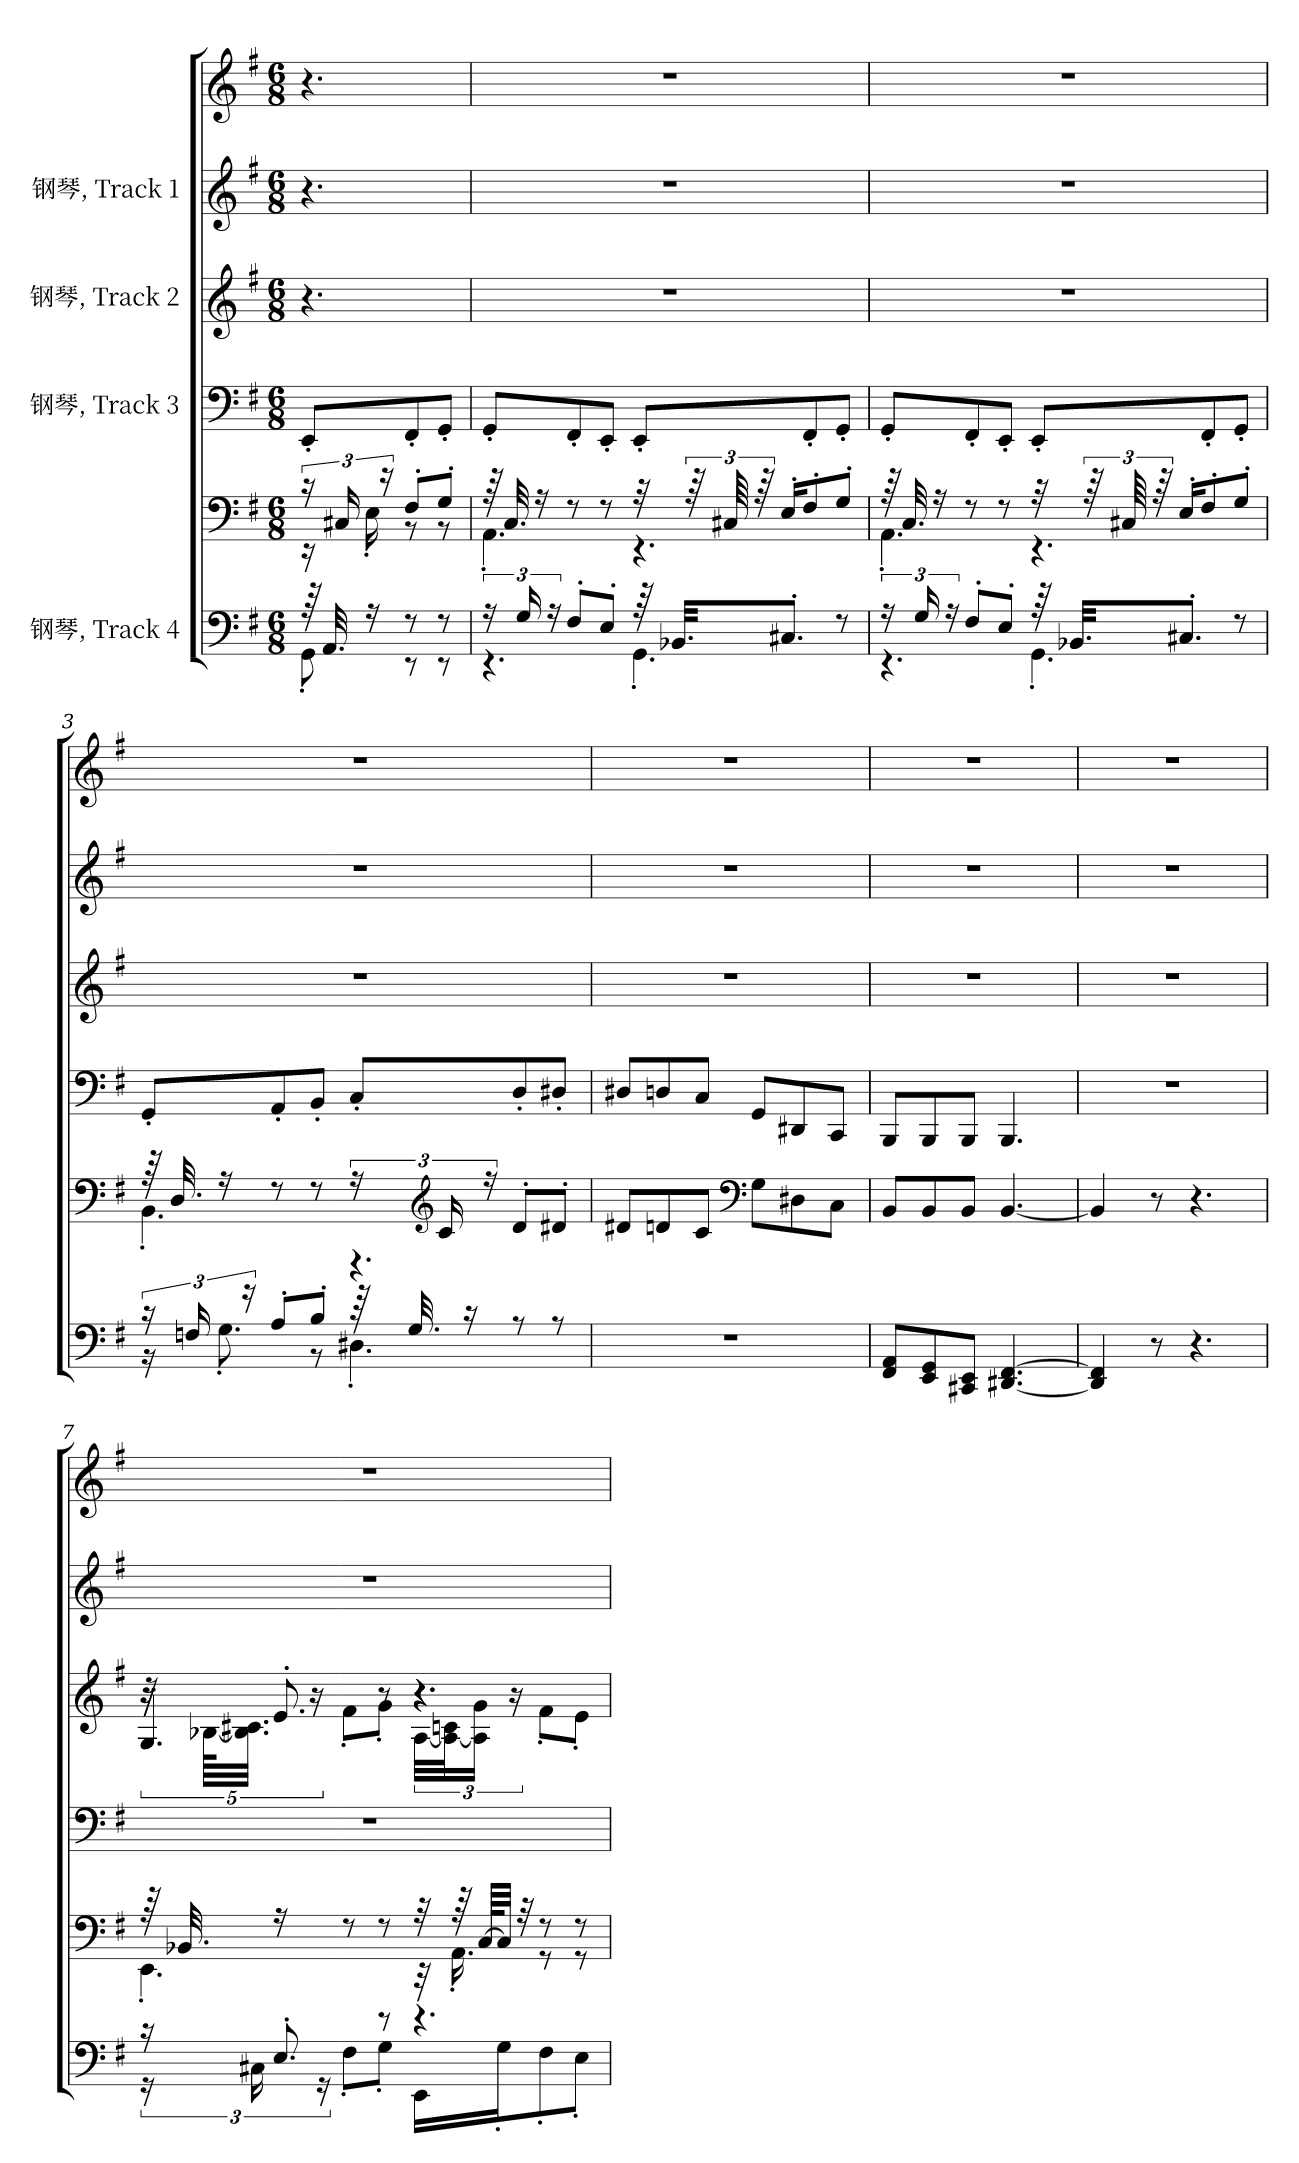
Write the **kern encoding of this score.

**kern	**kern	**kern	**kern	**kern	**kern
*part4	*part4	*part3	*part2	*part1	*part1
*staff6	*staff5	*staff4	*staff3	*staff2	*staff1
*I"钢琴, Track 4	*	*I"钢琴, Track 3	*I"钢琴, Track 2	*I"钢琴, Track 1	*
*clefF4	*clefF4	*clefF4	*clefG2	*clefG2	*clefG2
*k[f#]	*k[f#]	*k[f#]	*k[f#]	*k[f#]	*k[f#]
*M6/8	*M6/8	*M6/8	*M6/8	*M6/8	*M6/8
*MM200	*MM200	*MM200	*MM200	*MM200	*MM200
=	=	=	=	=	=
*^	*^	*	*	*	*
64r	8GG'\	24r	16r	8EE'/L	4.r	4.r	4.r
32.AA/	.	.	.	.	.	.	.
.	.	24C#X/	.	.	.	.	.
16r	.	.	16E'\	.	.	.	.
.	.	24r	.	.	.	.	.
8r	8r	8F#'/L	8r	8FF#'/	.	.	.
8r	8r	8G'/J	8r	8GG'/J	.	.	.
=1	=1	=1	=1	=1	=1	=1	=1
24r	4.r	64r	4.AA'\	8GG'/L	2.r	2.r	2.r
.	.	32.C/	.	.	.	.	.
24G/	.	.	.	.	.	.	.
.	.	16r	.	.	.	.	.
24r	.	.	.	.	.	.	.
8F#'/L	.	8r	.	8FF#'/	.	.	.
8E'/J	.	8r	.	8EE'/J	.	.	.
64r	4.GG'\	32r	4.r	8EE'/L	.	.	.
32.BB-X/KKL	.	.	.	.	.	.	.
.	.	96r	.	.	.	.	.
.	.	96C#X/	.	.	.	.	.
.	.	96r	.	.	.	.	.
8.C#X'/J	.	16E'/KL	.	.	.	.	.
.	.	8F#'/	.	8FF#'/	.	.	.
8r	.	8G'/J	.	8GG'/J	.	.	.
!!LO:LB:g=z
=2	=2	=2	=2	=2	=2	=2	=2
24r	4.r	64r	4.AA'\	8GG'/L	2.r	2.r	2.r
.	.	32.C/	.	.	.	.	.
24G/	.	.	.	.	.	.	.
.	.	16r	.	.	.	.	.
24r	.	.	.	.	.	.	.
8F#'/L	.	8r	.	8FF#'/	.	.	.
8E'/J	.	8r	.	8EE'/J	.	.	.
64r	4.GG'\	32r	4.r	8EE'/L	.	.	.
32.BB-X/KKL	.	.	.	.	.	.	.
.	.	96r	.	.	.	.	.
.	.	96C#X/	.	.	.	.	.
.	.	96r	.	.	.	.	.
8.C#X'/J	.	16E'/KL	.	.	.	.	.
.	.	8F#'/	.	8FF#'/	.	.	.
8r	.	8G'/J	.	8GG'/J	.	.	.
=3	=3	=3	=3	=3	=3	=3	=3
24r	16r	64r	4.BB'\	8GG'/L	2.r	2.r	2.r
.	.	32.D/	.	.	.	.	.
24Fn/	.	.	.	.	.	.	.
.	8.G'\	16r	.	.	.	.	.
24r	.	.	.	.	.	.	.
8A'/L	.	8r	.	8AA'/	.	.	.
8B'/J	8r	8r	.	8BB'/J	.	.	.
64r	4.D#X'\	24r	4.r	8C'/L	.	.	.
32.G/	.	.	.	.	.	.	.
*	*	*clefG2	*	*	*	*	*
.	.	24c/	.	.	.	.	.
16r	.	.	.	.	.	.	.
.	.	24r	.	.	.	.	.
8r	.	8d'/L	.	8D'/	.	.	.
8r	.	8d#X'/J	.	8D#X'/J	.	.	.
*v	*v	*	*	*	*	*	*
*	*v	*v	*	*	*	*
!!LO:PB:g=z
=4	=4	=4	=4	=4	=4
2.r	8d#X/L	8D#X/L	2.r	2.r	2.r
.	8dn/	8Dn/	.	.	.
.	8c/J	8C/J	.	.	.
*	*clefF4	*	*	*	*
.	8G\L	8GG/L	.	.	.
.	8D#X\	8DD#X/	.	.	.
.	8C\J	8CC/J	.	.	.
=5	=5	=5	=5	=5	=5
*	*	*	*	*	*MM135
8FF#/ 8AA/L	8BB/L	8BBB/L	2.r	2.r	2.r
8EE/ 8GG/	8BB/	8BBB/	.	.	.
8CC#X/ 8EE/J	8BB/J	8BBB/J	.	.	.
[4.DD#X/ [4.FF#/	[4.BB/	4.BBB/	.	.	.
=6	=6	=6	=6	=6	=6
4DD#/] 4FF#/]	4BB/]	2.r	2.r	2.r	2.r
8r	8r	.	.	.	.
4.r	4.r	.	.	.	.
!!LO:LB:g=z
=7	=7	=7	=7	=7	=7
*^	*^	*	*^	*	*
*	*	*	*	*	*	*^	*	*
16r	24r	64r	4.EE'\	2.r	16r	40r	4.G'/	2.r	2.r
.	.	32.BB-X/	.	.	.	.	.	.	.
.	.	.	.	.	.	[80B-X\KLLL	.	.	.
.	.	.	.	.	.	40.B-\] 40.c#X\JJJ	.	.	.
.	24C#X\	.	.	.	.	.	.	.	.
8.E'/	.	16r	.	.	8.e'/	.	.	.	.
.	.	.	.	.	.	20r	.	.	.
.	24r	.	.	.	.	.	.	.	.
.	8F#'\L	8r	.	.	.	8f#'\L	.	.	.
8r	8G'\J	8r	.	.	8r	8g'\J	.	.	.
4.r	16EE\LL	32r	32r	.	4.r	[48A\LLL	4.r	.	.
.	.	.	.	.	.	48A\_ 48cn\J	.	.	.
.	.	64r	16.AA'\	.	.	.	.	.	.
.	.	.	.	.	.	24A\] 24g\JJ	.	.	.
.	.	[64C/KLLL	.	.	.	.	.	.	.
.	16G'\J	32C/JJJ]	.	.	.	.	.	.	.
.	.	.	.	.	.	24r	.	.	.
.	.	32r	.	.	.	.	.	.	.
.	8F#'\	8r	8r	.	.	8f#'\L	.	.	.
.	8E'\J	8r	8r	.	.	8e'\J	.	.	.
*v	*v	*	*	*	*v	*v	*v	*	*
*	*v	*v	*	*	*	*
=	=	=	=	=	=
*-	*-	*-	*-	*-	*-
